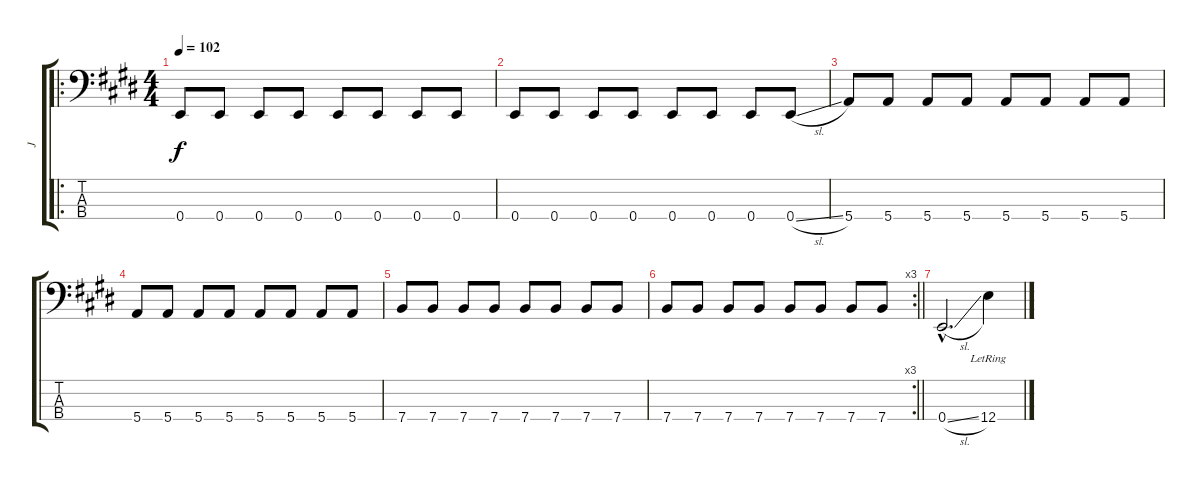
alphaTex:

\track ("J" "J") {instrument electricbasspick}
\staff {score tabs}
\tuning (G2 D2 A1 E1) {hide}
\ro
\ts (4 4)
\tempo 102
\clef f4
\ks e
0.4.8{dy f} 0.4.8 0.4.8 0.4.8 0.4.8 0.4.8 0.4.8 0.4.8 |
0.4.8 0.4.8 0.4.8 0.4.8 0.4.8 0.4.8 0.4.8 0.4{sl}.8 |
5.4.8 5.4.8 5.4.8 5.4.8 5.4.8 5.4.8 5.4.8 5.4.8 |
5.4.8 5.4.8 5.4.8 5.4.8 5.4.8 5.4.8 5.4.8 5.4.8 |
7.4.8 7.4.8 7.4.8 7.4.8 7.4.8 7.4.8 7.4.8 7.4.8 |
\rc 3
\barLineRight lightlight
7.4.8 7.4.8 7.4.8 7.4.8 7.4.8 7.4.8 7.4.8 7.4.8 |
0.4{sl hac}.2{d} 12.4{lr}.4
